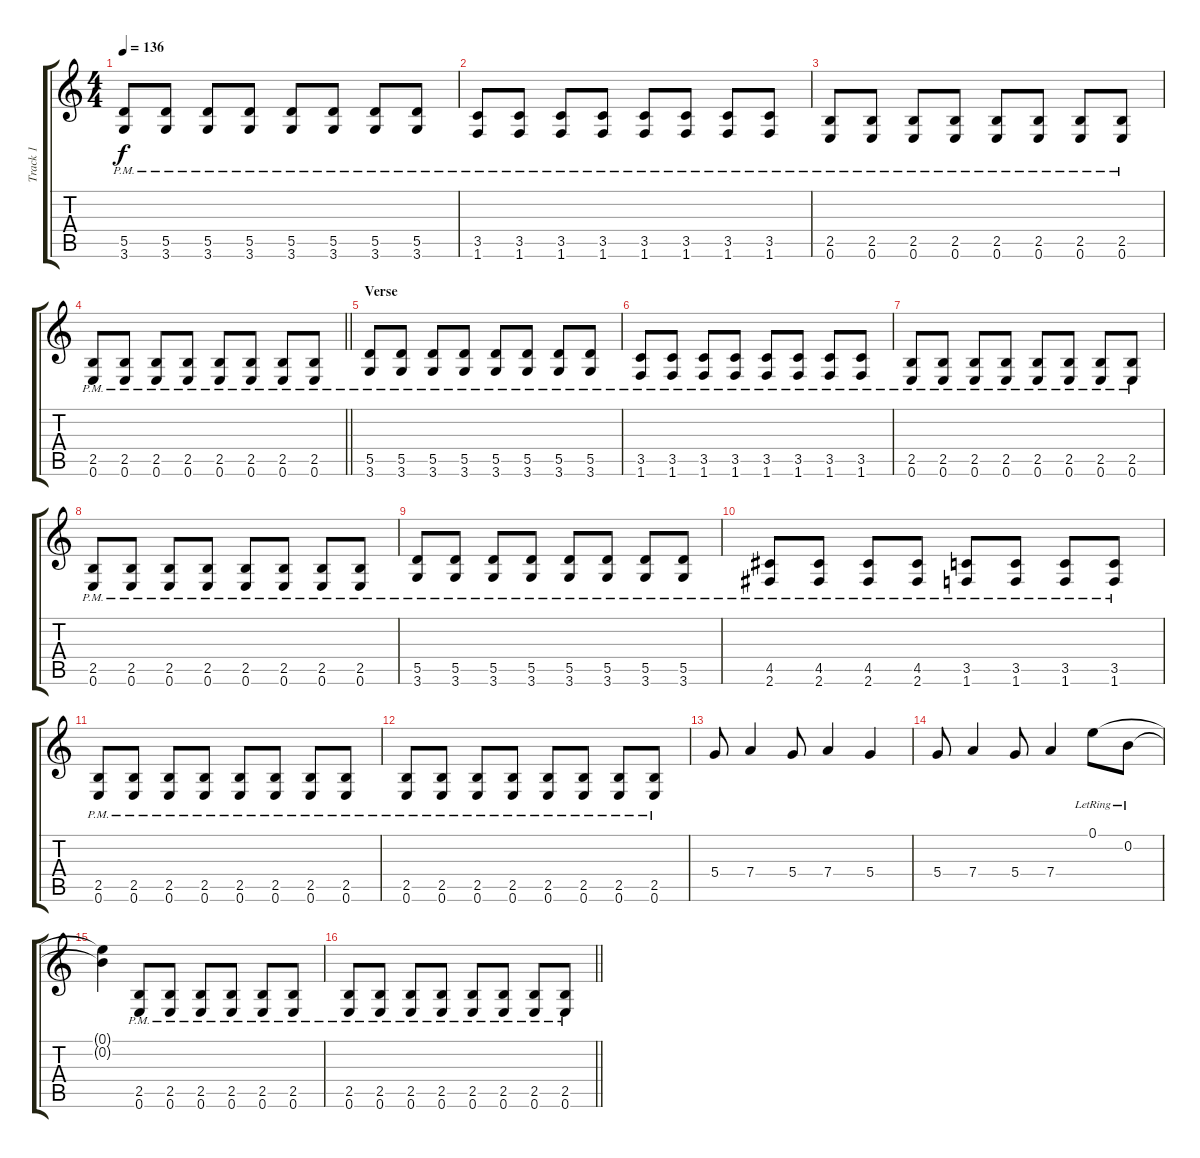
\track ("Track 1" "Track 1") {instrument overdrivenguitar}
\staff {score tabs}
\tuning (E4 B3 G3 D3 A2 E2) {hide}
\ts (4 4)
\tempo 136
\clef g2
\ks c
(5.5{pm} 3.6{pm}).8{dy f} (5.5{pm} 3.6{pm}).8 (5.5{pm} 3.6{pm}).8 (5.5{pm} 3.6{pm}).8 (5.5{pm} 3.6{pm}).8 (5.5{pm} 3.6{pm}).8 (5.5{pm} 3.6{pm}).8 (5.5{pm} 3.6{pm}).8 |
(3.5{pm} 1.6{pm}).8 (3.5{pm} 1.6{pm}).8 (3.5{pm} 1.6{pm}).8 (3.5{pm} 1.6{pm}).8 (3.5{pm} 1.6{pm}).8 (3.5{pm} 1.6{pm}).8 (3.5{pm} 1.6{pm}).8 (3.5{pm} 1.6{pm}).8 |
(2.5{pm} 0.6{pm}).8 (2.5{pm} 0.6{pm}).8 (2.5{pm} 0.6{pm}).8 (2.5{pm} 0.6{pm}).8 (2.5{pm} 0.6{pm}).8 (2.5{pm} 0.6{pm}).8 (2.5{pm} 0.6{pm}).8 (2.5{pm} 0.6{pm}).8 |
\barLineRight lightlight
(2.5{pm} 0.6{pm}).8 (2.5{pm} 0.6{pm}).8 (2.5{pm} 0.6{pm}).8 (2.5{pm} 0.6{pm}).8 (2.5{pm} 0.6{pm}).8 (2.5{pm} 0.6{pm}).8 (2.5{pm} 0.6{pm}).8 (2.5{pm} 0.6{pm}).8 |
\section ("" "Verse")
(5.5{pm} 3.6{pm}).8 (5.5{pm} 3.6{pm}).8 (5.5{pm} 3.6{pm}).8 (5.5{pm} 3.6{pm}).8 (5.5{pm} 3.6{pm}).8 (5.5{pm} 3.6{pm}).8 (5.5{pm} 3.6{pm}).8 (5.5{pm} 3.6{pm}).8 |
(3.5{pm} 1.6{pm}).8 (3.5{pm} 1.6{pm}).8 (3.5{pm} 1.6{pm}).8 (3.5{pm} 1.6{pm}).8 (3.5{pm} 1.6{pm}).8 (3.5{pm} 1.6{pm}).8 (3.5{pm} 1.6{pm}).8 (3.5{pm} 1.6{pm}).8 |
(2.5{pm} 0.6{pm}).8 (2.5{pm} 0.6{pm}).8 (2.5{pm} 0.6{pm}).8 (2.5{pm} 0.6{pm}).8 (2.5{pm} 0.6{pm}).8 (2.5{pm} 0.6{pm}).8 (2.5{pm} 0.6{pm}).8 (2.5{pm} 0.6{pm}).8 |
(2.5{pm} 0.6{pm}).8 (2.5{pm} 0.6{pm}).8 (2.5{pm} 0.6{pm}).8 (2.5{pm} 0.6{pm}).8 (2.5{pm} 0.6{pm}).8 (2.5{pm} 0.6{pm}).8 (2.5{pm} 0.6{pm}).8 (2.5{pm} 0.6{pm}).8 |
(5.5{pm} 3.6{pm}).8 (5.5{pm} 3.6{pm}).8 (5.5{pm} 3.6{pm}).8 (5.5{pm} 3.6{pm}).8 (5.5{pm} 3.6{pm}).8 (5.5{pm} 3.6{pm}).8 (5.5{pm} 3.6{pm}).8 (5.5{pm} 3.6{pm}).8 |
(4.5{pm} 2.6{pm}).8 (4.5{pm} 2.6{pm}).8 (4.5{pm} 2.6{pm}).8 (4.5{pm} 2.6{pm}).8 (3.5{pm} 1.6{pm}).8 (3.5{pm} 1.6{pm}).8 (3.5{pm} 1.6{pm}).8 (3.5{pm} 1.6{pm}).8 |
(2.5{pm} 0.6{pm}).8 (2.5{pm} 0.6{pm}).8 (2.5{pm} 0.6{pm}).8 (2.5{pm} 0.6{pm}).8 (2.5{pm} 0.6{pm}).8 (2.5{pm} 0.6{pm}).8 (2.5{pm} 0.6{pm}).8 (2.5{pm} 0.6{pm}).8 |
(2.5{pm} 0.6{pm}).8 (2.5{pm} 0.6{pm}).8 (2.5{pm} 0.6{pm}).8 (2.5{pm} 0.6{pm}).8 (2.5{pm} 0.6{pm}).8 (2.5{pm} 0.6{pm}).8 (2.5{pm} 0.6{pm}).8 (2.5{pm} 0.6{pm}).8 |
5.4.8 7.4.4 5.4.8 7.4.4 5.4.4 |
5.4.8 7.4.4 5.4.8 7.4.4 0.1{lr}.8 0.2{lr}.8 |
(0.1{t} 0.2{t}).4 (2.5{pm} 0.6{pm}).8 (2.5{pm} 0.6{pm}).8 (2.5{pm} 0.6{pm}).8 (2.5{pm} 0.6{pm}).8 (2.5{pm} 0.6{pm}).8 (2.5{pm} 0.6{pm}).8 |
\barLineRight lightlight
(2.5{pm} 0.6{pm}).8 (2.5{pm} 0.6{pm}).8 (2.5{pm} 0.6{pm}).8 (2.5{pm} 0.6{pm}).8 (2.5{pm} 0.6{pm}).8 (2.5{pm} 0.6{pm}).8 (2.5{pm} 0.6{pm}).8 (2.5{pm} 0.6{pm}).8
